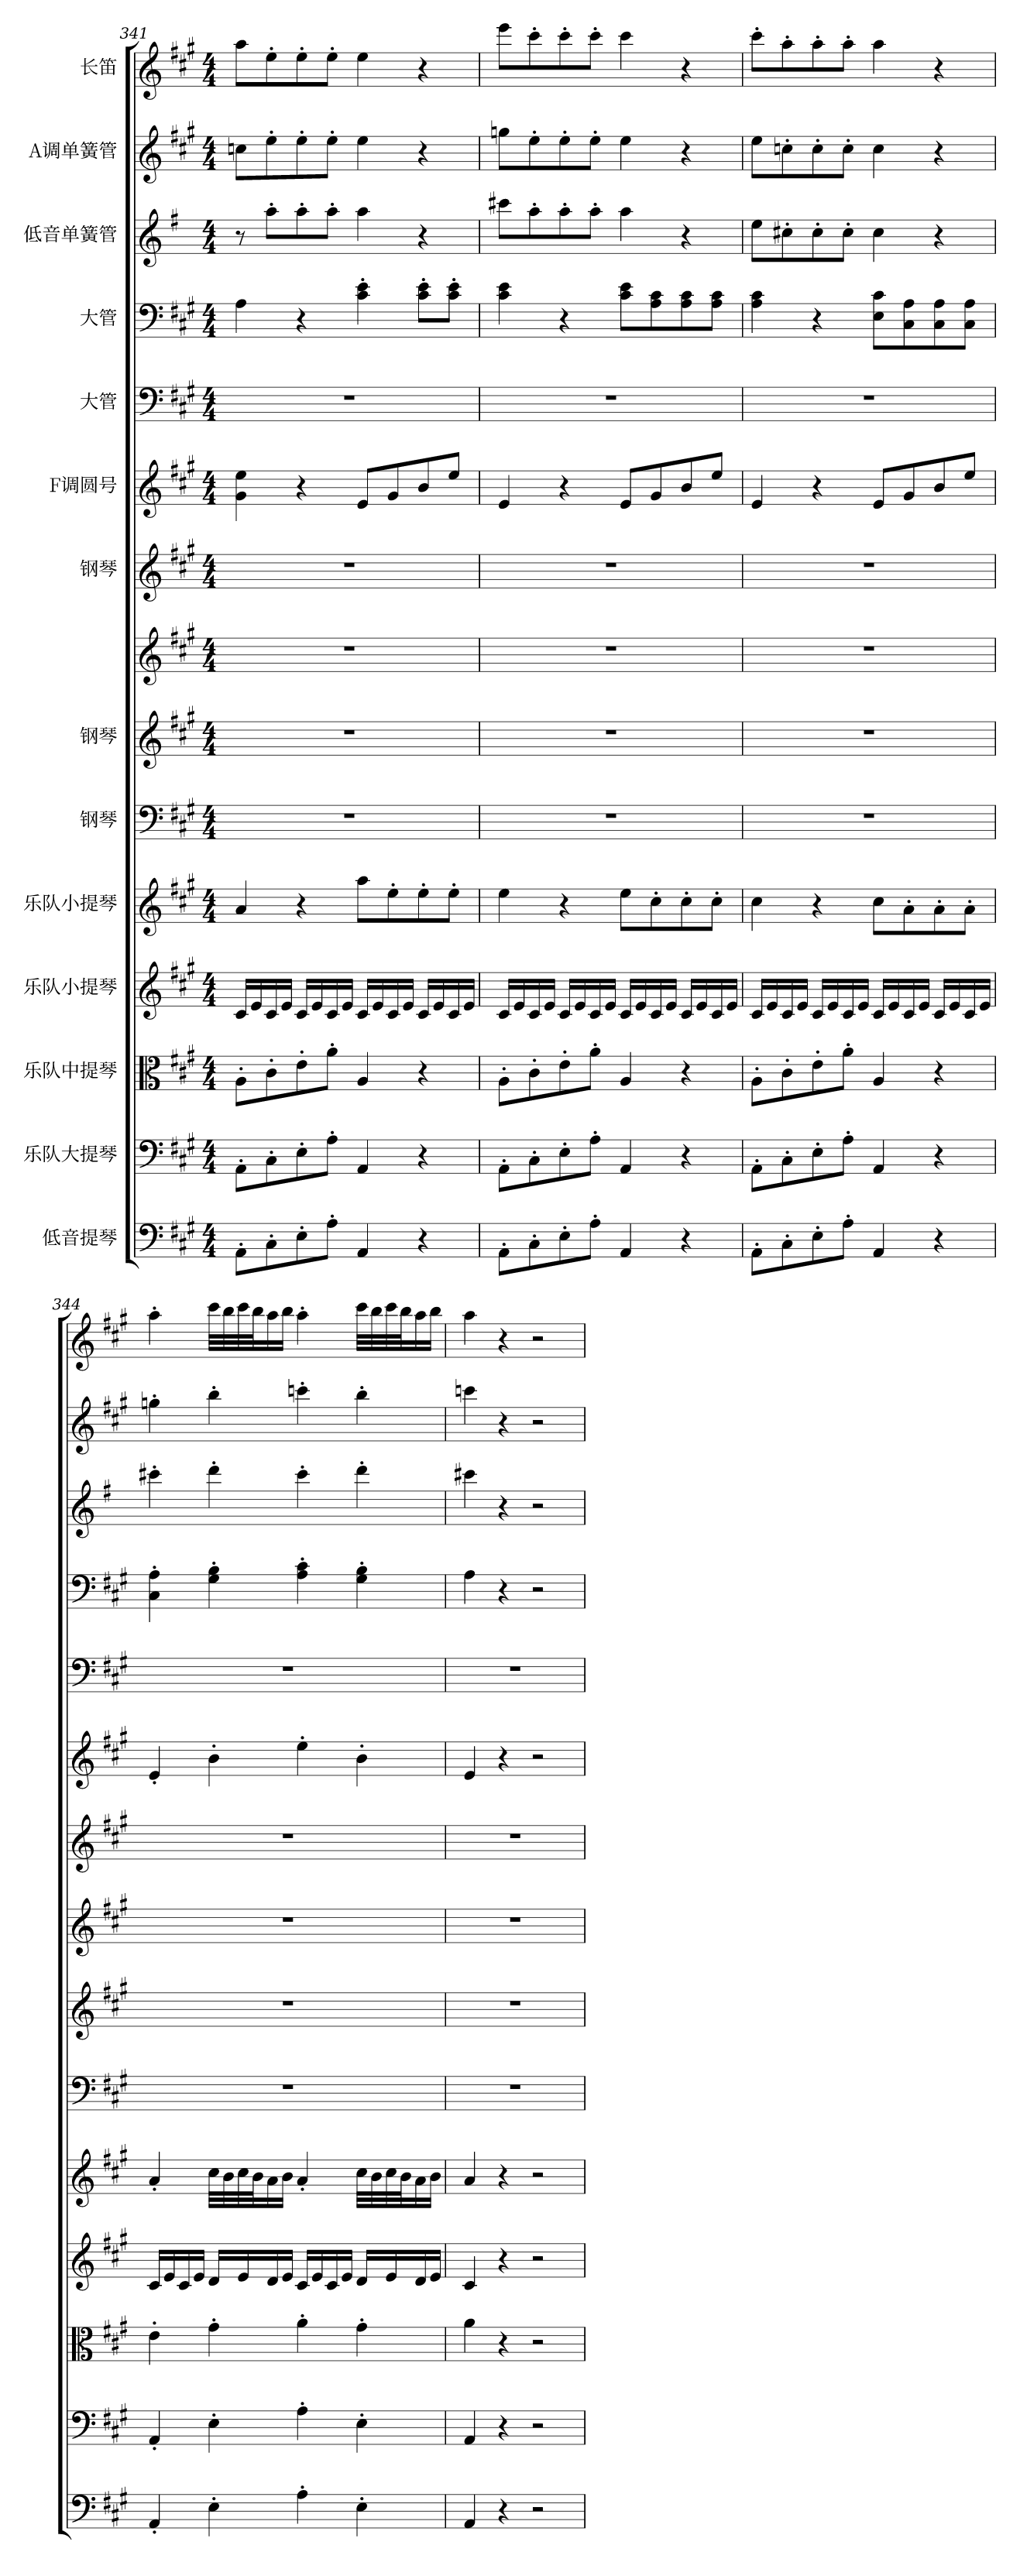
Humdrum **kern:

**kern	**kern	**kern	**kern	**kern	**kern	**kern	**kern	**kern	**kern	**kern	**kern	**kern	**kern	**kern
*part14	*part13	*part12	*part11	*part10	*part9	*part8	*part8	*part7	*part6	*part5	*part4	*part3	*part2	*part1
*staff15	*staff14	*staff13	*staff12	*staff11	*staff10	*staff9	*staff8	*staff7	*staff6	*staff5	*staff4	*staff3	*staff2	*staff1
*I"低音提琴	*I"乐队大提琴	*I"乐队中提琴	*I"乐队小提琴	*I"乐队小提琴	*I"钢琴	*I"钢琴	*	*I"钢琴	*I"F调圆号	*I"大管	*I"大管	*I"低音单簧管	*I"A调单簧管	*I"长笛
!!LO:PB:g=z
*clefF4	*clefF4	*clefC3	*clefG2	*clefG2	*clefF4	*clefG2	*clefG2	*clefG2	*clefG2	*clefF4	*clefF4	*clefG2	*clefG2	*clefG2
*ITrd7c12	*	*	*	*	*	*	*	*	*ITrd4c7	*	*	*ITrd8c14	*ITrd2c3	*
*k[f#c#g#]	*k[f#c#g#]	*k[f#c#g#]	*k[f#c#g#]	*k[f#c#g#]	*k[f#c#g#]	*k[f#c#g#]	*k[f#c#g#]	*k[f#c#g#]	*k[f#c#]	*k[f#c#g#]	*k[f#c#g#]	*k[f#]	*k[f#c#g#d#a#e#]	*k[f#c#g#]
*M4/4	*M4/4	*M4/4	*M4/4	*M4/4	*M4/4	*M4/4	*M4/4	*M4/4	*M4/4	*M4/4	*M4/4	*M4/4	*M4/4	*M4/4
*MM120	*MM120	*MM120	*MM120	*MM120	*MM120	*MM120	*MM120	*MM120	*MM120	*MM120	*MM120	*MM120	*MM120	*MM120
=341	=341	=341	=341	=341	=341	=341	=341	=341	=341	=341	=341	=341	=341	=341
8AAA'\L	8AA'\L	8A'\L	16c#/LL	4a/	1r	1r	1r	1r	4c#\ 4a\	1r	4A\	8r	8an\L	8aa\L
.	.	.	16e/	.	.	.	.	.	.	.	.	.	.	.
8CC#'\	8C#'\	8c#'\	16c#/	.	.	.	.	.	.	.	.	8a'\L	8cc#'\	8ee'\
.	.	.	16e/JJ	.	.	.	.	.	.	.	.	.	.	.
8EE'\	8E'\	8e'\	16c#/LL	4r	.	.	.	.	4r	.	4r	8a'\	8cc#'\	8ee'\
.	.	.	16e/	.	.	.	.	.	.	.	.	.	.	.
8AA'\J	8A'\J	8a'\J	16c#/	.	.	.	.	.	.	.	.	8a'\J	8cc#'\J	8ee'\J
.	.	.	16e/JJ	.	.	.	.	.	.	.	.	.	.	.
4AAA/	4AA/	4A/	16c#/LL	8aa\L	.	.	.	.	8A/L	.	4c#\' 4e\'	4a\	4cc#\	4ee\
.	.	.	16e/	.	.	.	.	.	.	.	.	.	.	.
.	.	.	16c#/	8ee'\	.	.	.	.	8c#/	.	.	.	.	.
.	.	.	16e/JJ	.	.	.	.	.	.	.	.	.	.	.
4r	4r	4r	16c#/LL	8ee'\	.	.	.	.	8e/	.	8c#\' 8e\'L	4r	4r	4r
.	.	.	16e/	.	.	.	.	.	.	.	.	.	.	.
.	.	.	16c#/	8ee'\J	.	.	.	.	8a/J	.	8c#\' 8e\'J	.	.	.
.	.	.	16e/JJ	.	.	.	.	.	.	.	.	.	.	.
=342	=342	=342	=342	=342	=342	=342	=342	=342	=342	=342	=342	=342	=342	=342
8AAA'\L	8AA'\L	8A'\L	16c#/LL	4ee\	1r	1r	1r	1r	4A/	1r	4c#\ 4e\	8cc#X\L	8een\L	8eee\L
.	.	.	16e/	.	.	.	.	.	.	.	.	.	.	.
8CC#'\	8C#'\	8c#'\	16c#/	.	.	.	.	.	.	.	.	8a'\	8cc#'\	8ccc#'\
.	.	.	16e/JJ	.	.	.	.	.	.	.	.	.	.	.
8EE'\	8E'\	8e'\	16c#/LL	4r	.	.	.	.	4r	.	4r	8a'\	8cc#'\	8ccc#'\
.	.	.	16e/	.	.	.	.	.	.	.	.	.	.	.
8AA'\J	8A'\J	8a'\J	16c#/	.	.	.	.	.	.	.	.	8a'\J	8cc#'\J	8ccc#'\J
.	.	.	16e/JJ	.	.	.	.	.	.	.	.	.	.	.
4AAA/	4AA/	4A/	16c#/LL	8ee\L	.	.	.	.	8A/L	.	8c#\ 8e\L	4a\	4cc#\	4ccc#\
.	.	.	16e/	.	.	.	.	.	.	.	.	.	.	.
.	.	.	16c#/	8cc#'\	.	.	.	.	8c#/	.	8A\ 8c#\	.	.	.
.	.	.	16e/JJ	.	.	.	.	.	.	.	.	.	.	.
4r	4r	4r	16c#/LL	8cc#'\	.	.	.	.	8e/	.	8A\ 8c#\	4r	4r	4r
.	.	.	16e/	.	.	.	.	.	.	.	.	.	.	.
.	.	.	16c#/	8cc#'\J	.	.	.	.	8a/J	.	8A\ 8c#\J	.	.	.
.	.	.	16e/JJ	.	.	.	.	.	.	.	.	.	.	.
!!LO:PB:g=z
=343	=343	=343	=343	=343	=343	=343	=343	=343	=343	=343	=343	=343	=343	=343
8AAA'\L	8AA'\L	8A'\L	16c#/LL	4cc#\	1r	1r	1r	1r	4A/	1r	4A\ 4c#\	8e\L	8cc#\L	8ccc#'\L
.	.	.	16e/	.	.	.	.	.	.	.	.	.	.	.
8CC#'\	8C#'\	8c#'\	16c#/	.	.	.	.	.	.	.	.	8c#X'\	8an'\	8aa'\
.	.	.	16e/JJ	.	.	.	.	.	.	.	.	.	.	.
8EE'\	8E'\	8e'\	16c#/LL	4r	.	.	.	.	4r	.	4r	8c#'\	8a'\	8aa'\
.	.	.	16e/	.	.	.	.	.	.	.	.	.	.	.
8AA'\J	8A'\J	8a'\J	16c#/	.	.	.	.	.	.	.	.	8c#'\J	8a'\J	8aa'\J
.	.	.	16e/JJ	.	.	.	.	.	.	.	.	.	.	.
4AAA/	4AA/	4A/	16c#/LL	8cc#\L	.	.	.	.	8A/L	.	8E\ 8c#\L	4c#\	4a\	4aa\
.	.	.	16e/	.	.	.	.	.	.	.	.	.	.	.
.	.	.	16c#/	8a'\	.	.	.	.	8c#/	.	8C#\ 8A\	.	.	.
.	.	.	16e/JJ	.	.	.	.	.	.	.	.	.	.	.
4r	4r	4r	16c#/LL	8a'\	.	.	.	.	8e/	.	8C#\ 8A\	4r	4r	4r
.	.	.	16e/	.	.	.	.	.	.	.	.	.	.	.
.	.	.	16c#/	8a'\J	.	.	.	.	8a/J	.	8C#\ 8A\J	.	.	.
.	.	.	16e/JJ	.	.	.	.	.	.	.	.	.	.	.
=344	=344	=344	=344	=344	=344	=344	=344	=344	=344	=344	=344	=344	=344	=344
*	*	*	*	*	*	*	*	*	*	*	*	*	*	*MM118
4AAA'/	4AA'/	4e'\	16c#/LL	4a'/	1r	1r	1r	1r	4A'/	1r	4C#\' 4A\'	4cc#X'\	4een'\	4aa'\
.	.	.	16e/	.	.	.	.	.	.	.	.	.	.	.
.	.	.	16c#/	.	.	.	.	.	.	.	.	.	.	.
.	.	.	16e/JJ	.	.	.	.	.	.	.	.	.	.	.
*	*	*	*	*	*	*	*	*	*	*	*	*	*	*MM116
4EE'\	4E'\	4g#'\	16d/LL	32cc#\LLL	.	.	.	.	4e'\	.	4G#\' 4B\'	4dd'\	4gg#'\	32ccc#\LLL
.	.	.	.	32b\	.	.	.	.	.	.	.	.	.	32bb\
.	.	.	16e/	32cc#\	.	.	.	.	.	.	.	.	.	32ccc#\
.	.	.	.	32b\J	.	.	.	.	.	.	.	.	.	32bb\J
.	.	.	16d/	16a\	.	.	.	.	.	.	.	.	.	16aa\
.	.	.	16e/JJ	16b\JJ	.	.	.	.	.	.	.	.	.	16bb\JJ
*	*	*	*	*	*	*	*	*	*	*	*	*	*	*MM114
4AA'\	4A'\	4a'\	16c#/LL	4a'/	.	.	.	.	4a'\	.	4A\' 4c#\'	4cc#'\	4aan'\	4aa'\
.	.	.	16e/	.	.	.	.	.	.	.	.	.	.	.
.	.	.	16c#/	.	.	.	.	.	.	.	.	.	.	.
.	.	.	16e/JJ	.	.	.	.	.	.	.	.	.	.	.
4EE'\	4E'\	4g#'\	16d/LL	32cc#\LLL	.	.	.	.	4e'\	.	4G#\' 4B\'	4dd'\	4gg#'\	32ccc#\LLL
.	.	.	.	32b\	.	.	.	.	.	.	.	.	.	32bb\
.	.	.	16e/	32cc#\	.	.	.	.	.	.	.	.	.	32ccc#\
.	.	.	.	32b\J	.	.	.	.	.	.	.	.	.	32bb\J
.	.	.	16d/	16a\	.	.	.	.	.	.	.	.	.	16aa\
.	.	.	16e/JJ	16b\JJ	.	.	.	.	.	.	.	.	.	16bb\JJ
!!LO:PB:g=z
=345	=345	=345	=345	=345	=345	=345	=345	=345	=345	=345	=345	=345	=345	=345
4AAA/	4AA/	4a\	4c#/	4a/	1r	1r	1r	1r	4A/	1r	4A\	4cc#X\	4aan\	4aa\
4r	4r	4r	4r	4r	.	.	.	.	4r	.	4r	4r	4r	4r
2r	2r	2r	2r	2r	.	.	.	.	2r	.	2r	2r	2r	2r
=	=	=	=	=	=	=	=	=	=	=	=	=	=	=
*-	*-	*-	*-	*-	*-	*-	*-	*-	*-	*-	*-	*-	*-	*-
